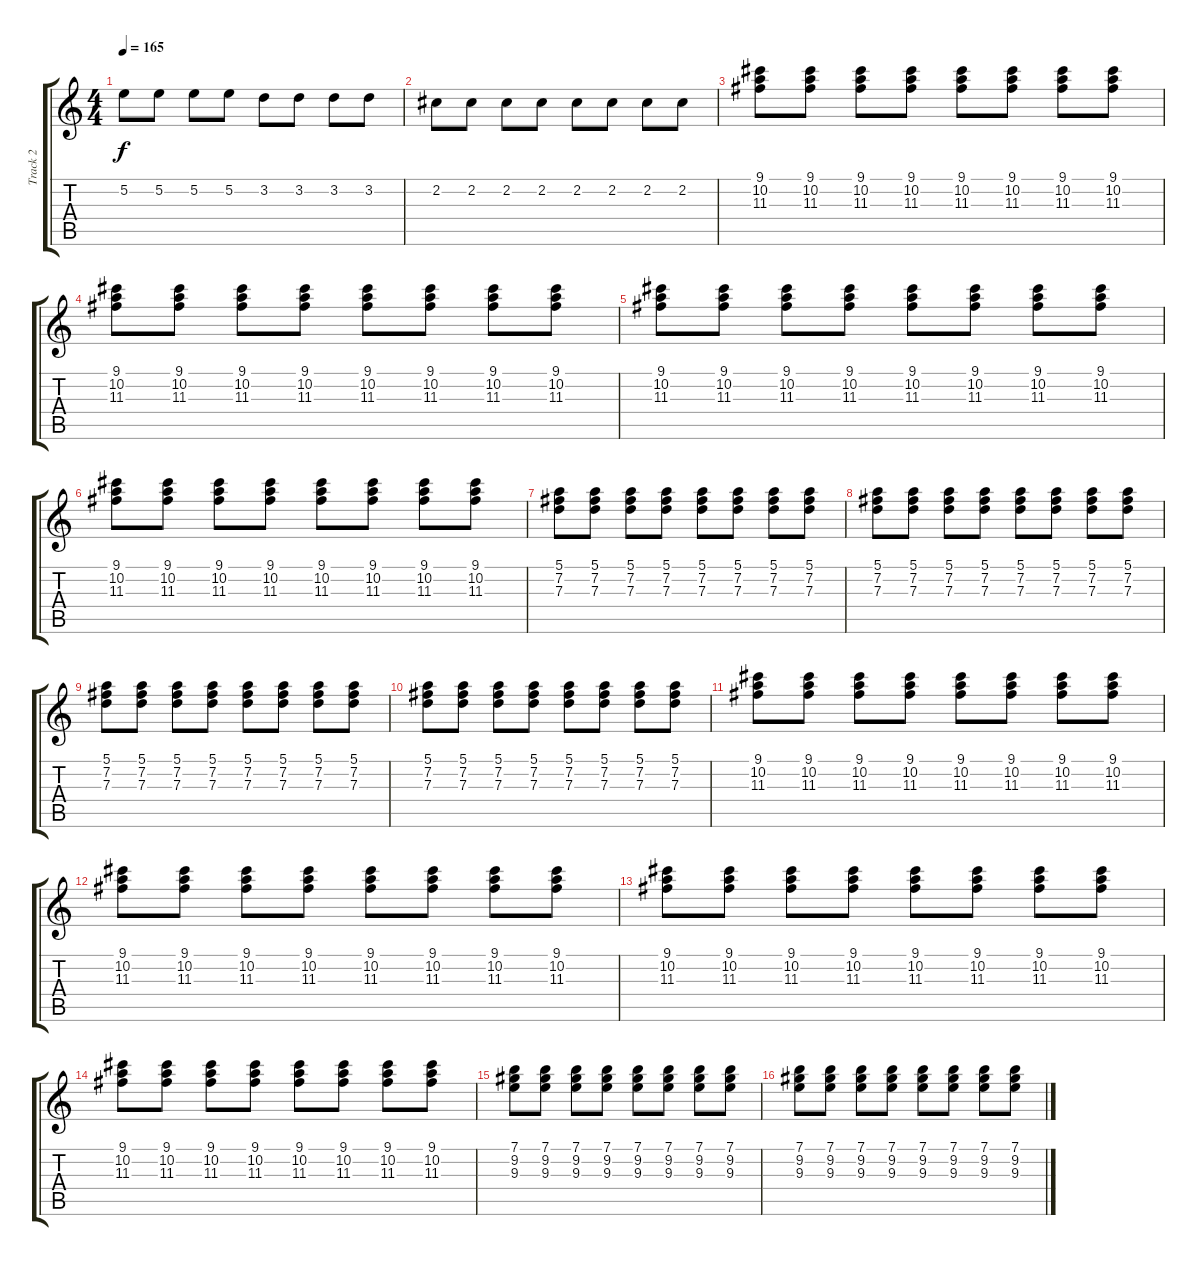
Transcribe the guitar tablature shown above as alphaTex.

\track ("Track 2" "Track 2") {instrument acousticguitarsteel}
\staff {score tabs}
\tuning (E4 B3 G3 D3 A2 E2) {hide}
\ts (4 4)
\tempo 165
\clef g2
\ks c
5.2.8{dy f} 5.2.8 5.2.8 5.2.8 3.2.8 3.2.8 3.2.8 3.2.8 |
2.2.8 2.2.8 2.2.8 2.2.8 2.2.8 2.2.8 2.2.8 2.2.8 |
(9.1 10.2 11.3).8 (9.1 10.2 11.3).8 (9.1 10.2 11.3).8 (9.1 10.2 11.3).8 (9.1 10.2 11.3).8 (9.1 10.2 11.3).8 (9.1 10.2 11.3).8 (9.1 10.2 11.3).8 |
(9.1 10.2 11.3).8 (9.1 10.2 11.3).8 (9.1 10.2 11.3).8 (9.1 10.2 11.3).8 (9.1 10.2 11.3).8 (9.1 10.2 11.3).8 (9.1 10.2 11.3).8 (9.1 10.2 11.3).8 |
(9.1 10.2 11.3).8 (9.1 10.2 11.3).8 (9.1 10.2 11.3).8 (9.1 10.2 11.3).8 (9.1 10.2 11.3).8 (9.1 10.2 11.3).8 (9.1 10.2 11.3).8 (9.1 10.2 11.3).8 |
(9.1 10.2 11.3).8 (9.1 10.2 11.3).8 (9.1 10.2 11.3).8 (9.1 10.2 11.3).8 (9.1 10.2 11.3).8 (9.1 10.2 11.3).8 (9.1 10.2 11.3).8 (9.1 10.2 11.3).8 |
(5.1 7.2 7.3).8 (5.1 7.2 7.3).8 (5.1 7.2 7.3).8 (5.1 7.2 7.3).8 (5.1 7.2 7.3).8 (5.1 7.2 7.3).8 (5.1 7.2 7.3).8 (5.1 7.2 7.3).8 |
(5.1 7.2 7.3).8 (5.1 7.2 7.3).8 (5.1 7.2 7.3).8 (5.1 7.2 7.3).8 (5.1 7.2 7.3).8 (5.1 7.2 7.3).8 (5.1 7.2 7.3).8 (5.1 7.2 7.3).8 |
(5.1 7.2 7.3).8 (5.1 7.2 7.3).8 (5.1 7.2 7.3).8 (5.1 7.2 7.3).8 (5.1 7.2 7.3).8 (5.1 7.2 7.3).8 (5.1 7.2 7.3).8 (5.1 7.2 7.3).8 |
(5.1 7.2 7.3).8 (5.1 7.2 7.3).8 (5.1 7.2 7.3).8 (5.1 7.2 7.3).8 (5.1 7.2 7.3).8 (5.1 7.2 7.3).8 (5.1 7.2 7.3).8 (5.1 7.2 7.3).8 |
(9.1 10.2 11.3).8 (9.1 10.2 11.3).8 (9.1 10.2 11.3).8 (9.1 10.2 11.3).8 (9.1 10.2 11.3).8 (9.1 10.2 11.3).8 (9.1 10.2 11.3).8 (9.1 10.2 11.3).8 |
(9.1 10.2 11.3).8 (9.1 10.2 11.3).8 (9.1 10.2 11.3).8 (9.1 10.2 11.3).8 (9.1 10.2 11.3).8 (9.1 10.2 11.3).8 (9.1 10.2 11.3).8 (9.1 10.2 11.3).8 |
(9.1 10.2 11.3).8 (9.1 10.2 11.3).8 (9.1 10.2 11.3).8 (9.1 10.2 11.3).8 (9.1 10.2 11.3).8 (9.1 10.2 11.3).8 (9.1 10.2 11.3).8 (9.1 10.2 11.3).8 |
(9.1 10.2 11.3).8 (9.1 10.2 11.3).8 (9.1 10.2 11.3).8 (9.1 10.2 11.3).8 (9.1 10.2 11.3).8 (9.1 10.2 11.3).8 (9.1 10.2 11.3).8 (9.1 10.2 11.3).8 |
(7.1 9.2 9.3).8 (7.1 9.2 9.3).8 (7.1 9.2 9.3).8 (7.1 9.2 9.3).8 (7.1 9.2 9.3).8 (7.1 9.2 9.3).8 (7.1 9.2 9.3).8 (7.1 9.2 9.3).8 |
(7.1 9.2 9.3).8 (7.1 9.2 9.3).8 (7.1 9.2 9.3).8 (7.1 9.2 9.3).8 (7.1 9.2 9.3).8 (7.1 9.2 9.3).8 (7.1 9.2 9.3).8 (7.1 9.2 9.3).8
